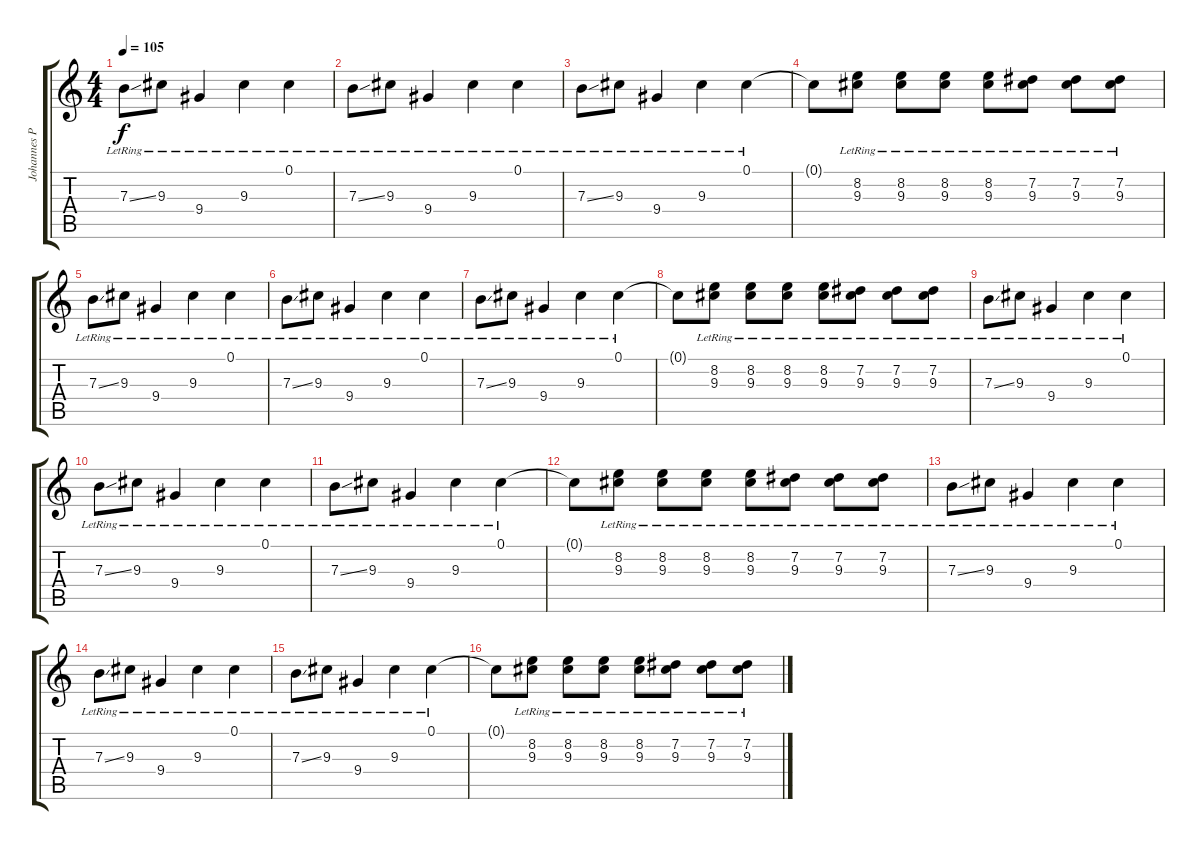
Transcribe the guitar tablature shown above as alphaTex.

\track ("Johannes Persson" "Johannes P") {instrument distortionguitar}
\staff {score tabs}
\tuning (Db4 Ab3 E3 B2 Gb2 B1) {hide}
\ts (4 4)
\tempo 105
\clef g2
\ks c
7.3{ss lr}.8{dy f} 9.3{lr}.8 9.4{lr}.4 9.3{lr}.4 0.1{lr}.4 |
7.3{ss lr}.8 9.3{lr}.8 9.4{lr}.4 9.3{lr}.4 0.1{lr}.4 |
7.3{ss lr}.8 9.3{lr}.8 9.4{lr}.4 9.3{lr}.4 0.1{lr}.4 |
0.1{t}.8 (8.2{lr} 9.3{lr}).8 (8.2{lr} 9.3{lr}).8 (8.2{lr} 9.3{lr}).8 (8.2{lr} 9.3{lr}).8 (7.2{lr} 9.3{lr}).8 (7.2{lr} 9.3{lr}).8 (7.2{lr} 9.3{lr}).8 |
7.3{ss lr}.8 9.3{lr}.8 9.4{lr}.4 9.3{lr}.4 0.1{lr}.4 |
7.3{ss lr}.8 9.3{lr}.8 9.4{lr}.4 9.3{lr}.4 0.1{lr}.4 |
7.3{ss lr}.8 9.3{lr}.8 9.4{lr}.4 9.3{lr}.4 0.1{lr}.4 |
0.1{t}.8 (8.2{lr} 9.3{lr}).8 (8.2{lr} 9.3{lr}).8 (8.2{lr} 9.3{lr}).8 (8.2{lr} 9.3{lr}).8 (7.2{lr} 9.3{lr}).8 (7.2{lr} 9.3{lr}).8 (7.2{lr} 9.3{lr}).8 |
7.3{ss lr}.8 9.3{lr}.8 9.4{lr}.4 9.3{lr}.4 0.1{lr}.4 |
7.3{ss lr}.8 9.3{lr}.8 9.4{lr}.4 9.3{lr}.4 0.1{lr}.4 |
7.3{ss lr}.8 9.3{lr}.8 9.4{lr}.4 9.3{lr}.4 0.1{lr}.4 |
0.1{t}.8 (8.2{lr} 9.3{lr}).8 (8.2{lr} 9.3{lr}).8 (8.2{lr} 9.3{lr}).8 (8.2{lr} 9.3{lr}).8 (7.2{lr} 9.3{lr}).8 (7.2{lr} 9.3{lr}).8 (7.2{lr} 9.3{lr}).8 |
7.3{ss lr}.8 9.3{lr}.8 9.4{lr}.4 9.3{lr}.4 0.1{lr}.4 |
7.3{ss lr}.8 9.3{lr}.8 9.4{lr}.4 9.3{lr}.4 0.1{lr}.4 |
7.3{ss lr}.8 9.3{lr}.8 9.4{lr}.4 9.3{lr}.4 0.1{lr}.4 |
0.1{t}.8 (8.2{lr} 9.3{lr}).8 (8.2{lr} 9.3{lr}).8 (8.2{lr} 9.3{lr}).8 (8.2{lr} 9.3{lr}).8 (7.2{lr} 9.3{lr}).8 (7.2{lr} 9.3{lr}).8 (7.2{lr} 9.3{lr}).8
